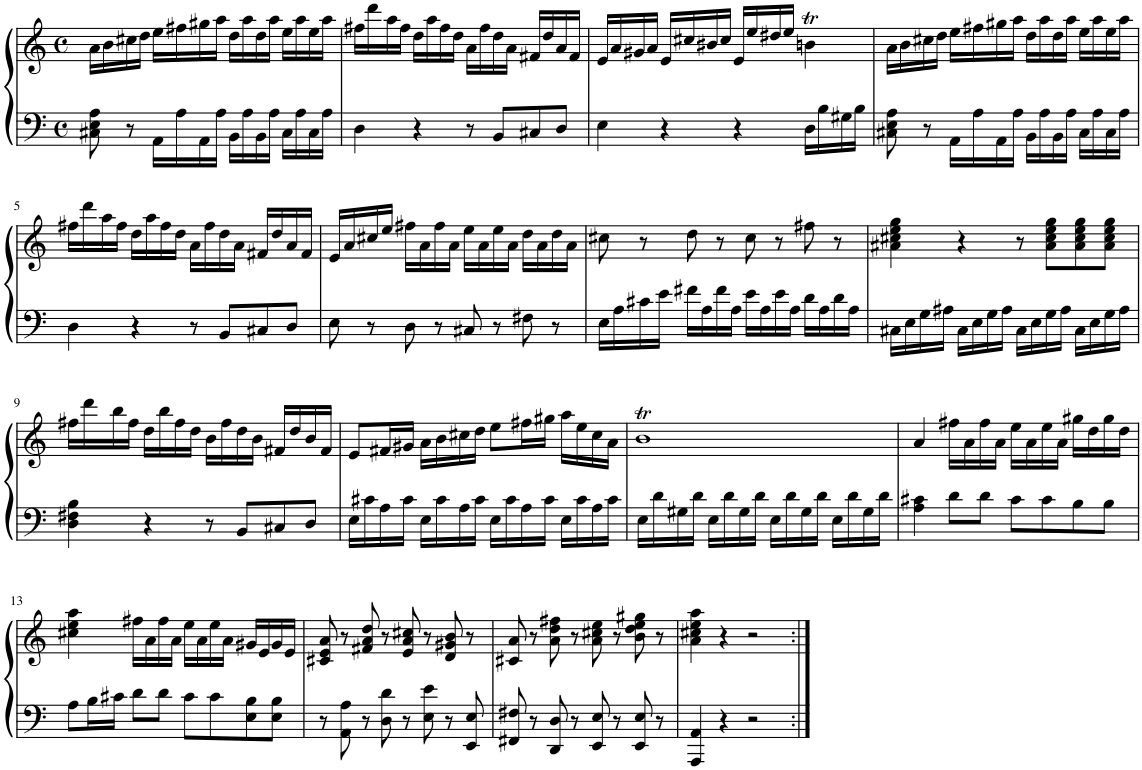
**kern	**kern
*part1	*part1
*staff2	*staff1
*I"Klavier	*
*clefF4	*clefG2
*k[]	*k[]
*M4/4	*M4/4
*met(c)	*met(c)
=1	=1
8C#X\ 8E\ 8A\	16a\LL
.	16b\
8r	16cc#X\
.	16dd\JJ
16AA\LL	16ee\LL
16A\	16ff#X\
16AA\	16gg#X\
16A\JJ	16aa\JJ
16BB\LL	16dd\LL
16A\	16aa\
16BB\	16dd\
16A\JJ	16aa\JJ
16C#\LL	16ee\LL
16A\	16aa\
16C#\	16ee\
16A\JJ	16aa\JJ
=2	=2
4D\	16ff#X\LL
.	16ddd\
.	16aa\
.	16ff#\JJ
4r	16dd\LL
.	16aa\
.	16ff#\
.	16dd\JJ
8r	16a\LL
.	16ff#\
8BB/L	16dd\
.	16a\JJ
8C#X/	16f#X/LL
.	16dd/
8D/J	16a/
.	16f#/JJ
=3	=3
4E\	16e/LL
.	16a/
.	16g#X/
.	16a/JJ
4r	16e/LL
.	16cc#X/
.	16b#X/
.	16cc#/JJ
4r	16e/LL
.	16ee/
.	16dd#X/
.	16ee/JJ
16D\LL	4bnt\
16B\	.
16G#X\	.
16B\JJ	.
=4	=4
8C#X\ 8E\ 8A\	16a\LL
.	16b\
8r	16cc#X\
.	16dd\JJ
16AA\LL	16ee\LL
16A\	16ff#X\
16AA\	16gg#X\
16A\JJ	16aa\JJ
16BB\LL	16dd\LL
16A\	16aa\
16BB\	16dd\
16A\JJ	16aa\JJ
16C#\LL	16ee\LL
16A\	16aa\
16C#\	16ee\
16A\JJ	16aa\JJ
!!LO:LB:g=z
=5	=5
4D\	16ff#X\LL
.	16ddd\
.	16aa\
.	16ff#\JJ
4r	16dd\LL
.	16aa\
.	16ff#\
.	16dd\JJ
8r	16a\LL
.	16ff#\
8BB/L	16dd\
.	16a\JJ
8C#X/	16f#X/LL
.	16dd/
8D/J	16a/
.	16f#/JJ
=6	=6
8E\	16e/LL
.	16a/
8r	16cc#X/
.	16ee/JJ
8D\	16ff#X\LL
.	16a\
8r	16ff#\
.	16a\JJ
8C#X/	16ee\LL
.	16a\
8r	16ee\
.	16a\JJ
8F#X\	16dd\LL
.	16a\
8r	16dd\
.	16a\JJ
=7	=7
16E\LL	8cc#X\
16A\	.
16c#X\	8r
16e\JJ	.
16f#X\LL	8dd\
16A\	.
16f#\	8r
16A\JJ	.
16e\LL	8cc#\
16A\	.
16e\	8r
16A\JJ	.
16d\LL	8ff#X\
16A\	.
16d\	8r
16A\JJ	.
=8	=8
16C#X\LL	4a#X\ 4cc#X\ 4ee\ 4gg\
16E\	.
16G\	.
16A#X\JJ	.
16C#\LL	4r
16E\	.
16G\	.
16A#\JJ	.
16C#\LL	8r
16E\	.
16G\	8a#\ 8cc#\ 8ee\ 8gg\L
16A#\JJ	.
16C#\LL	8a#\ 8cc#\ 8ee\ 8gg\
16E\	.
16G\	8a#\ 8cc#\ 8ee\ 8gg\J
16A#\JJ	.
!!LO:LB:g=z
=9	=9
4D\ 4F#X\ 4B\	16ff#X\LL
.	16ddd\
.	16bb\
.	16ff#\JJ
4r	16dd\LL
.	16bb\
.	16ff#\
.	16dd\JJ
8r	16b\LL
.	16ff#\
8BB/L	16dd\
.	16b\JJ
8C#X/	16f#X/LL
.	16dd/
8D/J	16b/
.	16f#/JJ
=10	=10
16E\LL	8e/L
16c#X\	.
16A\	16f#X/L
16c#\JJ	16g#X/JJ
16E\LL	16a\LL
16c#\	16b\
16A\	16cc#X\
16c#\JJ	16dd\JJ
16E\LL	8ee\L
16c#\	.
16A\	16ff#X\L
16c#\JJ	16gg#X\JJ
16E\LL	16aa\LL
16c#\	16ee\
16A\	16cc#\
16c#\JJ	16a\JJ
=11	=11
16E\LL	1bt
16d\	.
16G#X\	.
16d\JJ	.
16E\LL	.
16d\	.
16G#\	.
16d\JJ	.
16E\LL	.
16d\	.
16G#\	.
16d\JJ	.
16E\LL	.
16d\	.
16G#\	.
16d\JJ	.
=12	=12
4A\ 4c#X\	4a/
8d\L	16ff#X\LL
.	16a\
8d\J	16ff#\
.	16a\JJ
8c#\L	16ee\LL
.	16a\
8c#\	16ee\
.	16a\JJ
8B\	16gg#X\LL
.	16dd\
8B\J	16gg#\
.	16dd\JJ
!!LO:LB:g=z
=13	=13
8A\L	4cc#X\ 4ee\ 4aa\
16B\L	.
16c#X\JJ	.
8d\L	16ff#X\LL
.	16a\
8d\J	16ff#\
.	16a\JJ
8c#\L	16ee\LL
.	16a\
8c#\	16ee\
.	16a\JJ
8E\ 8B\	16g#X/LL
.	16e/
8E\ 8B\J	16g#/
.	16e/JJ
=14	=14
8r	8c#X/ 8e/ 8a/
8AA\ 8A\	8r
8r	8f#X/ 8a/ 8dd/
8D\ 8d\	8r
8r	8e/ 8a/ 8cc#X/
8E\ 8e\	8r
8r	8d/ 8g#X/ 8b/
8EE/ 8E/	8r
=15	=15
8FF#X/ 8F#X/	8c#X/ 8a/
8r	8r
8DD/ 8D/	8a\ 8dd\ 8ff#X\
8r	8r
8EE/ 8E/	8a\ 8cc#X\ 8ee\
8r	8r
8EE/ 8E/	8b\ 8dd\ 8ee\ 8gg#X\
8r	8r
=16	=16
4AAA/ 4AA/	4a\ 4cc#X\ 4ee\ 4aa\
4r	4r
2r	2r
=:|!	=:|!
*-	*-
